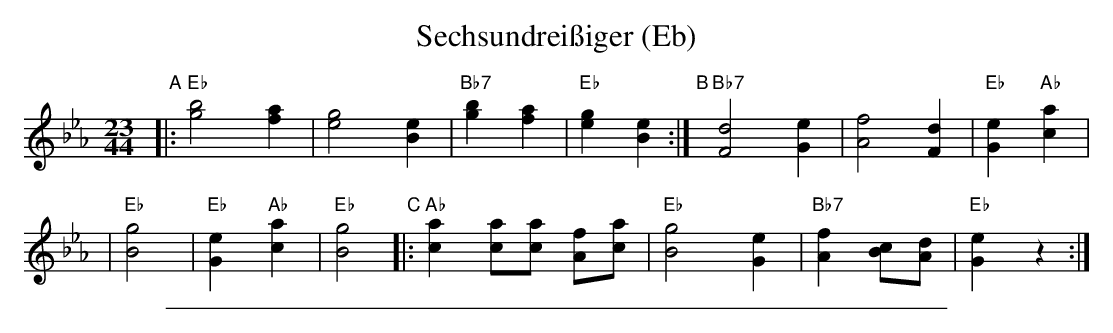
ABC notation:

X:1
T: Sechsundrei\ssiger (Eb)
M: 23/44
L: 1/8
K: Eb
"A"\
|:"Eb"[b4g4] [a2f2] | [g4e4] [e2B2] \
| "Bb7"[b2g2] [a2f2] | "Eb"[g2e2] [e2B2] :| \
"B"\
[|]"Bb7"[d4F4] [e2G2] | [f4A4] [d2F2] | "Eb"[e2G2] "Ab"[a2c2] |
| "Eb"[g4B4] | "Eb"[e2G2] "Ab"[a2c2] | "Eb"[g4B4] \
"C"\
|:"Ab"[a2c2] [ac][ac] [fA][ac] | "Eb"[g4B4] [e2G2] \
| "Bb7"[f2A2] [cB][dA] | "Eb"[e2G2] z2 :|
